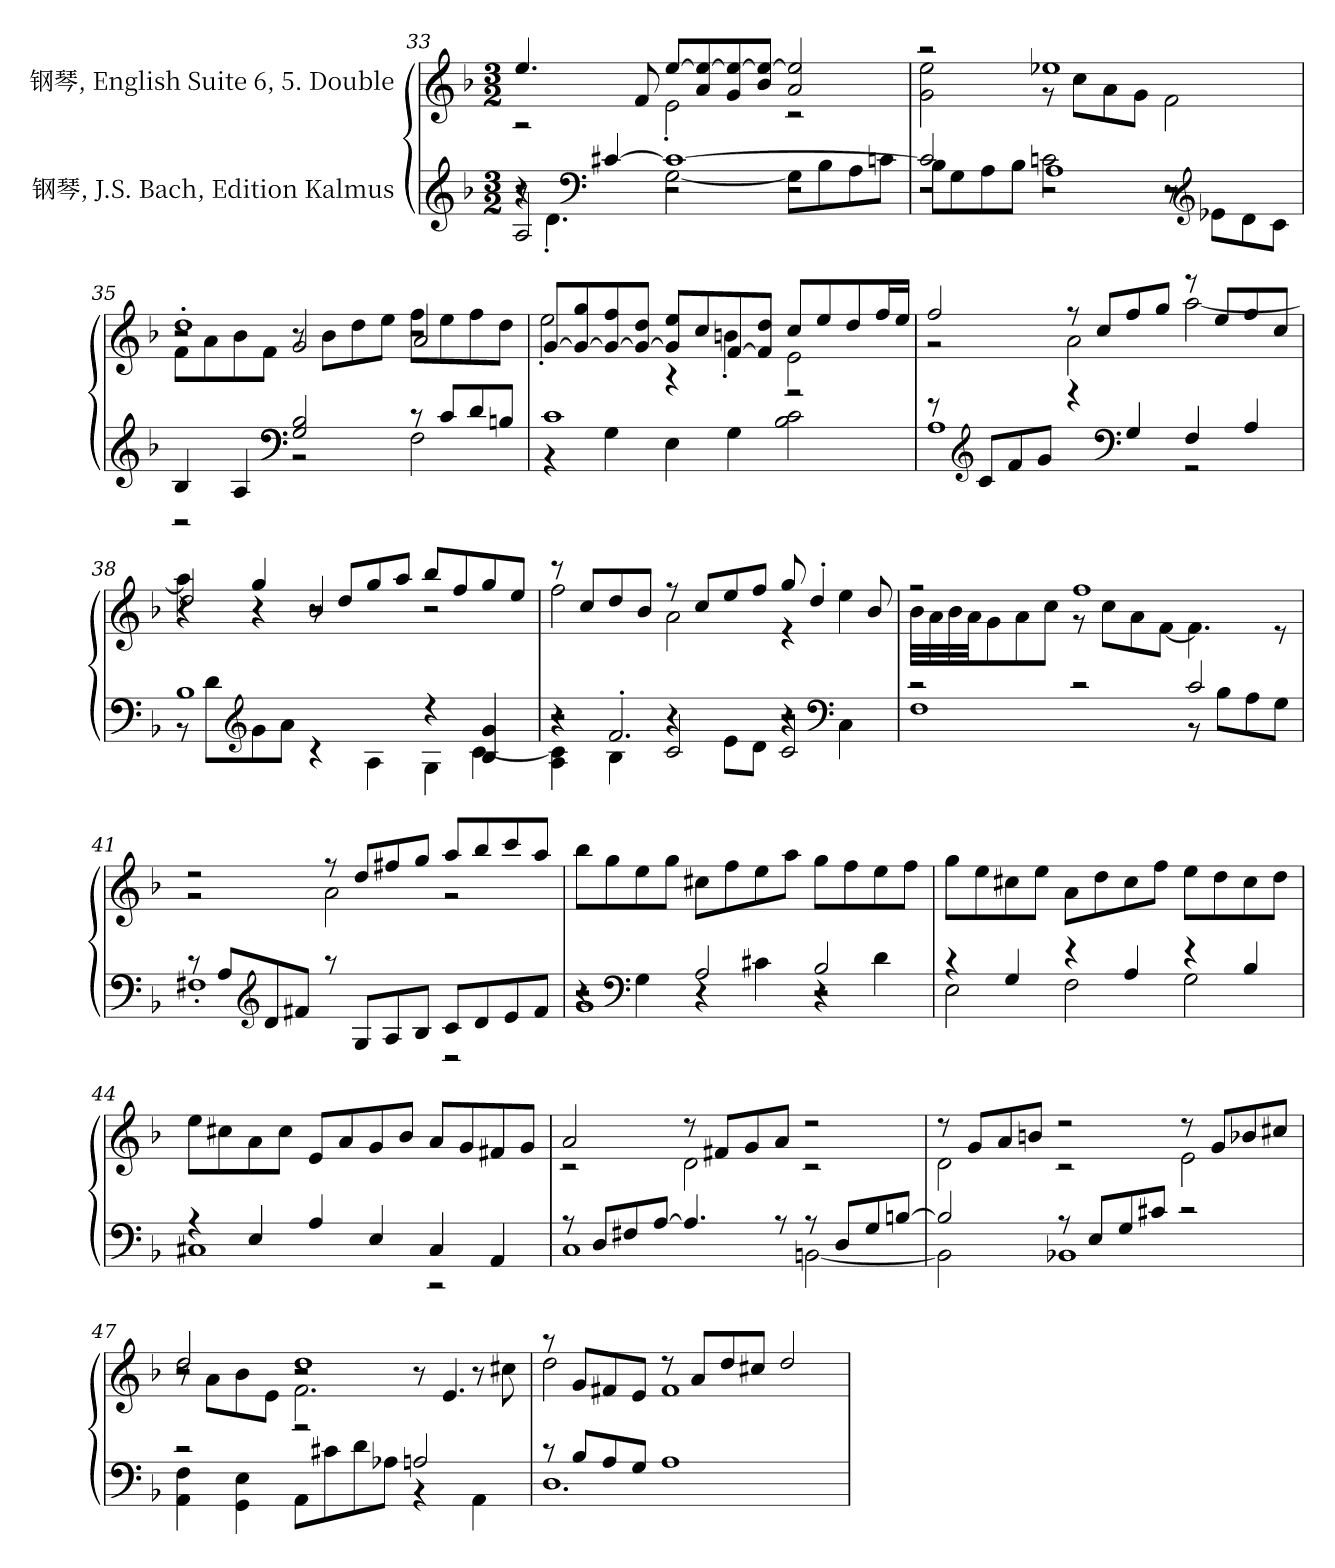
**kern	**kern
*part2	*part1
*staff2	*staff1
*I"钢琴, J.S. Bach, Edition Kalmus	*I"钢琴, English Suite 6, 5. Double
!!LO:LB:g=z
*clefG2	*clefG2
*k[b-]	*k[b-]
*M3/2	*M3/2
=33	=33
*^	*^
*	*^	*	*
4r	8r	2A/	4.ee/	2r
.	4.d'\	.	.	.
*clefF4	*	*	*	*
[4c#X/	.	.	.	.
.	.	.	8f/	.
1c#_	[2G\	2r	[8ee/L	2e'\
.	.	.	8a/ 8ee/_	.
.	.	.	8g/ 8ee/_	.
.	.	.	8b-/ 8ee/_J	.
.	8G\L]	2r	2a/ 2ee/]	2r
.	8B-\	.	.	.
.	8A\	.	.	.
.	8cn\J	.	.	.
=34	=34	=34	=34	=34
2c#/]	8B-\L	2r	2r	2g\ 2ee\
.	8G\	.	.	.
.	8A\	.	.	.
.	8B-\J	.	.	.
2r	2cn\	1A	1ee-X	8r
.	.	.	.	8cc\L
.	.	.	.	8a\
.	.	.	.	8g\J
2r	8r	.	.	2f\
*clefG2	*	*	*	*
.	8e-X\L	.	.	.
.	8d\	.	.	.
.	8c\J	.	.	.
*	*v	*v	*	*
!!LO:LB:g=z
=35	=35	=35	=35
*	*	*	*^
4B-/	2r	1dd'	8f\L	2r
.	.	.	8a\	.
4A/	.	.	8b-\	.
.	.	.	8f\J	.
*clefF4	*	*	*	*
2G/ 2B-/	2r	.	8r	2g/
.	.	.	8b-\L	.
.	.	.	8dd\	.
.	.	.	8ee\J	.
8r	2F\	2r	8ff\L	2a/
8c/L	.	.	8ee\	.
8d/	.	.	8ff\	.
8Bn/J	.	.	8dd\J	.
*	*	*	*v	*v
=36	=36	=36	=36
1c	4r	[8g/L	2ee'\
.	.	8g/_ 8gg/	.
.	4G\	8g/_ 8ff/	.
.	.	8g/_ 8dd/J	.
.	4E\	8g/] 8ee/L	4r
.	.	8cc/	.
.	4G\	[8f/	4bn'\
.	.	8f/] 8dd/J	.
2r	2B-\ 2c\	8cc/L	2e\
.	.	8ee/	.
.	.	8dd/	.
.	.	16ff/L	.
.	.	16ee/JJ	.
!!LO:PB:g=z	!!
=37	=37	=37	=37
8r	1A	2ff/	2r
*clefG2	*	*	*
8c/L	.	.	.
8f/	.	.	.
8g/J	.	.	.
4r	.	8r	2a\
.	.	8cc/L	.
*clefF4	*	*	*
4G/	.	8ff/	.
.	.	8gg/J	.
4F/	2r	8r	[2aa\
.	.	8ee/L	.
4A/	.	8ff/	.
.	.	8cc/J	.
=38	=38	=38	=38
*	*	*	*^
1B-	8r	4r	4aa\]	2dd/
.	8d\L	.	.	.
*clefG2	*	*	*	*
.	8g\	4gg/	4r	.
.	8a\J	.	.	.
.	4r	8r	2r	2b-/
.	.	8dd/L	.	.
.	4A\	8gg/	.	.
.	.	8aa/J	.	.
4r	4G\	8bb-/L	2r	2r
.	.	8ff/	.	.
4B-/ 4g/	[4c\	8gg/	.	.
.	.	8ee/J	.	.
*	*	*	*v	*v
!!LO:LB:g=z
=39	=39	=39	=39
*	*^	*	*
4r	4A\ 4c\]	2r	8r	2ff\
.	.	.	8cc/L	.
2.f'/	4B-\	.	8dd/	.
.	.	.	8b-/J	.
.	4r	2c/	8r	2a\
.	.	.	8cc/L	.
.	8e\L	.	8ee/	.
.	8d\J	.	8ff/J	.
2r	4r	2c/	8gg/	4r
.	.	.	4dd'/	.
*clefF4	*	*	*	*
.	4C\	.	.	4ee\
.	.	.	8b-/	.
*	*v	*v	*	*
=40	=40	=40	=40
2r	1F	2r	32b-\LLL
.	.	.	32a\
.	.	.	32b-\
.	.	.	32a\JJ
.	.	.	8g\
.	.	.	8a\
.	.	.	8cc\J
2r	.	1ff	8r
.	.	.	8cc\L
.	.	.	8a\
.	.	.	[8f\J
2c/	8r	.	4.f\]
.	8B-\L	.	.
.	8A\	.	.
.	8G\J	.	8r
!!LO:LB:g=z	!!
=41	=41	=41	=41
8r	1F#X'	2r	2r
8A/L	.	.	.
*clefG2	*	*	*
8d/	.	.	.
8f#X/J	.	.	.
8r	.	8r	2a\
8G/L	.	8dd/L	.
8A/	.	8ff#X/	.
8B-/J	.	8gg/J	.
8c/L	2r	8aa/L	2r
8d/	.	8bb-/	.
8e/	.	8ccc/	.
8f#/J	.	8aa/J	.
*	*	*v	*v
=42	=42	=42
*	*^	*
1g	4r	2r	8bb-\L
.	.	.	8gg\
*clefF4	*	*	*
.	4G\	.	8ee\
.	.	.	8gg\J
.	4r	2A/	8cc#X\L
.	.	.	8ff\
.	4c#X\	.	8ee\
.	.	.	8aa\J
2r	4r	2B-/	8gg\L
.	.	.	8ff\
.	4d\	.	8ee\
.	.	.	8ff\J
*	*v	*v	*
!!LO:LB:g=z
=43	=43	=43
4r	2E\	8gg\L
.	.	8ee\
4G/	.	8cc#X\
.	.	8ee\J
4r	2F\	8a\L
.	.	8dd\
4A/	.	8cc#\
.	.	8ff\J
4r	2G\	8ee\L
.	.	8dd\
4B-/	.	8cc#\
.	.	8dd\J
=44	=44	=44
4r	1C#X	8ee\L
.	.	8cc#X\
4E/	.	8a\
.	.	8cc#\J
4A/	.	8e/L
.	.	8a/
4E/	.	8g/
.	.	8b-/J
4C#/	2r	8a/L
.	.	8g/
4AA/	.	8f#X/
.	.	8g/J
=45	=45	=45
*	*	*^
8r	1C	2a/	2r
8D/L	.	.	.
8F#X/	.	.	.
[8A/J	.	.	.
4.A/]	.	8r	2d\
.	.	8f#X/L	.
.	.	8g/	.
8r	.	8a/J	.
8r	[2BBn\	2r	2r
8D/L	.	.	.
8G/	.	.	.
[8Bn/J	.	.	.
!!LO:LB:g=z	!!
=46	=46	=46	=46
2B/]	2BB\]	8r	2d\
.	.	8g/L	.
.	.	8a/	.
.	.	8bn/J	.
8r	1BB-X	2r	2r
8E/L	.	.	.
8G/	.	.	.
8c#X/J	.	.	.
2r	.	8r	2e\
.	.	8g/L	.
.	.	8b-X/	.
.	.	8cc#X/J	.
=47	=47	=47	=47
*	*	*	*^
2r	4AA\ 4F\	2dd/	8r	2r
.	.	.	8a\L	.
.	4GG\ 4E\	.	8b-\	.
.	.	.	8e\J	.
2r	8AA\L	1dd	2.f\	2r
.	8c#X\	.	.	.
.	8d\	.	.	.
.	8A-X\J	.	.	.
2An/	4r	.	.	8r
.	.	.	.	4.e/
.	4AA\	.	8r	.
.	.	.	8cc#X\	.
*	*	*	*v	*v
=48	=48	=48	=48
8r	1.D	8r	2dd\
8B-/L	.	8g/L	.
8A/	.	8f#X/	.
8G/J	.	8e/J	.
1A	.	8r	1f#
.	.	8a/L	.
.	.	8dd/	.
.	.	8cc#X/J	.
.	.	2dd/	.
*v	*v	*	*
*	*v	*v
=	=
*-	*-
